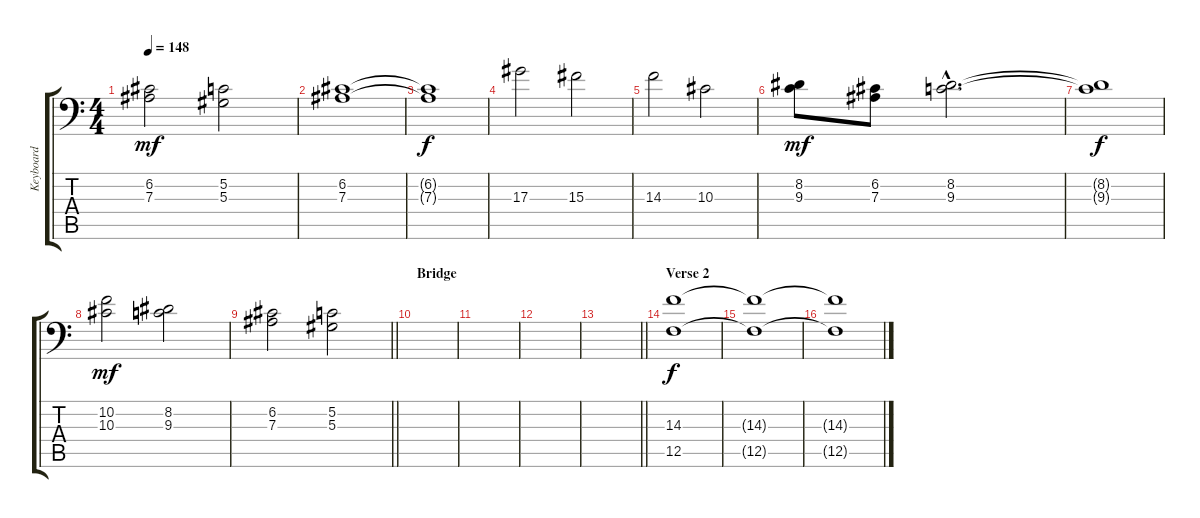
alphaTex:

\track ("Keyboard" "Keyboard") {instrument lead1square}
\staff {score tabs}
\tuning (C4 G3 Eb3 Bb2 F2 Bb1) {hide}
\ts (4 4)
\tempo 148
\clef f4
\ks c
(6.2 7.3).2{dy mf instrument lead1square} (5.2 5.3).2 |
(6.2 7.3).1{instrument lead1square} |
(6.2{t} 7.3{t}).1{dy f} |
17.3.2 15.3.2 |
14.3.2{instrument lead1square} 10.3.2 |
(8.2 9.3).8{dy mf instrument lead1square} (6.2 7.3).8 (8.2{hac} 9.3{hac}).2{d} |
(8.2{t} 9.3{t}).1{dy f} |
(10.2 10.3).2{dy mf instrument lead1square} (8.2 9.3).2 |
\barLineRight lightlight
(6.2 7.3).2{instrument lead1square} (5.2 5.3).2 |
\section ("" "Bridge")
|
|
|
\barLineRight lightlight
|
\section ("" "Verse 2")
(14.3 12.5).1{dy f volume 12 balance 8 instrument pad1newage} |
(14.3{t} 12.5{t}).1 |
(14.3{t} 12.5{t}).1
